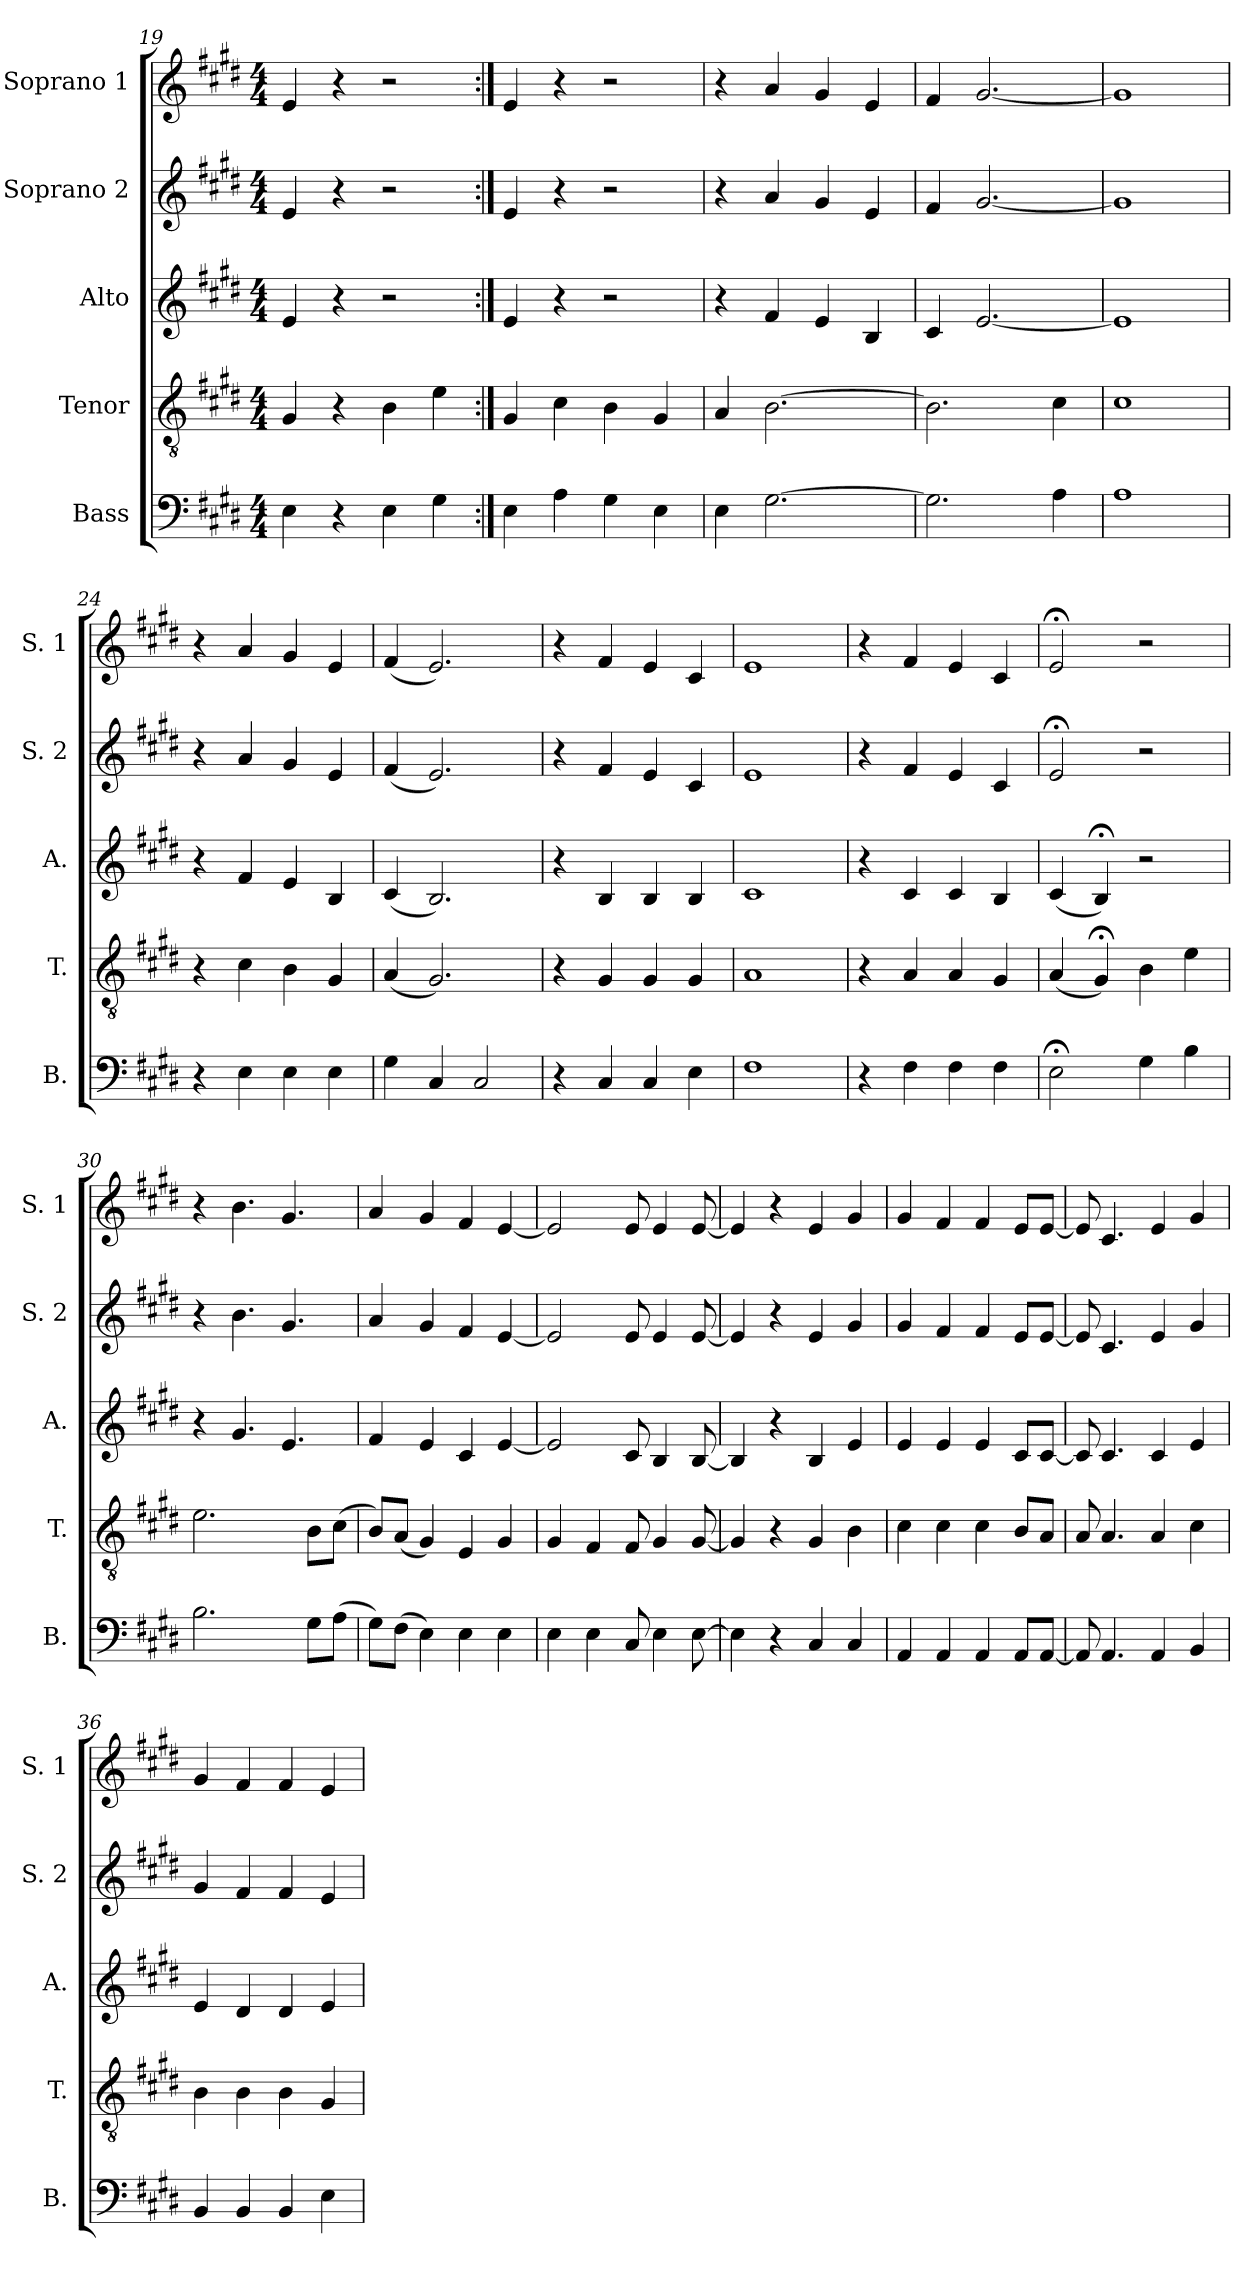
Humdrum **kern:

**kern	**kern	**kern	**kern	**kern
*part5	*part4	*part3	*part2	*part1
*staff5	*staff4	*staff3	*staff2	*staff1
*I"Bass	*I"Tenor	*I"Alto	*I"Soprano 2	*I"Soprano 1
*I'B.	*I'T.	*I'A.	*I'S. 2	*I'S. 1
*clefF4	*clefGv2	*clefG2	*clefG2	*clefG2
*k[f#c#g#d#]	*k[f#c#g#d#]	*k[f#c#g#d#]	*k[f#c#g#d#]	*k[f#c#g#d#]
*M4/4	*M4/4	*M4/4	*M4/4	*M4/4
=19	=19	=19	=19	=19
4E\	4G#/	4e/	4e/	4e/
4r	4r	4r	4r	4r
4E\	4B\	2r	2r	2r
4G#\	4e\	.	.	.
!!LO:PB:g=z
=20:|!	=20:|!	=20:|!	=20:|!	=20:|!
4E\	4G#/	4e/	4e/	4e/
4A\	4c#\	4r	4r	4r
4G#\	4B\	2r	2r	2r
4E\	4G#/	.	.	.
=21	=21	=21	=21	=21
4E\	4A/	4r	4r	4r
[2.G#\	[2.B\	4f#/	4a/	4a/
.	.	4e/	4g#/	4g#/
.	.	4B/	4e/	4e/
=22	=22	=22	=22	=22
2.G#\]	2.B\]	4c#/	4f#/	4f#/
.	.	[2.e/	[2.g#/	[2.g#/
4A\	4c#\	.	.	.
=23	=23	=23	=23	=23
1A	1c#	1e]	1g#]	1g#]
=24	=24	=24	=24	=24
4r	4r	4r	4r	4r
4E\	4c#\	4f#/	4a/	4a/
4E\	4B\	4e/	4g#/	4g#/
4E\	4G#/	4B/	4e/	4e/
!!LO:LB:g=z
=25	=25	=25	=25	=25
4G#\	(4A/	(4c#/	(4f#/	(4f#/
4C#/	2.G#/)	2.B/)	2.e/)	2.e/)
2C#/	.	.	.	.
=26	=26	=26	=26	=26
4r	4r	4r	4r	4r
4C#/	4G#/	4B/	4f#/	4f#/
4C#/	4G#/	4B/	4e/	4e/
4E\	4G#/	4B/	4c#/	4c#/
=27	=27	=27	=27	=27
1F#	1A	1c#	1e	1e
=28	=28	=28	=28	=28
4r	4r	4r	4r	4r
4F#\	4A/	4c#/	4f#/	4f#/
4F#\	4A/	4c#/	4e/	4e/
4F#\	4G#/	4B/	4c#/	4c#/
=29	=29	=29	=29	=29
2E;<\	(4A/	(4c#/	2e;</	2e;</
.	4G#;</)	4B;</)	.	.
4G#\	4B\	2r	2r	2r
4B\	4e\	.	.	.
!!LO:LB:g=z
=30	=30	=30	=30	=30
2.B\	2.e\	4r	4r	4r
.	.	4.g#/	4.b\	4.b\
.	.	4.e/	4.g#/	4.g#/
8G#\L	8B\L	.	.	.
(8A\J	(8c#\J	.	.	.
=31	=31	=31	=31	=31
8G#\L)	8B/L)	4f#/	4a/	4a/
(8F#\J	(8A/J	.	.	.
4E\)	4G#/)	4e/	4g#/	4g#/
4E\	4E/	4c#/	4f#/	4f#/
4E\	4G#/	[4e/	[4e/	[4e/
=32	=32	=32	=32	=32
4E\	4G#/	2e/]	2e/]	2e/]
4E\	4F#/	.	.	.
8C#/	8F#/	8c#/	8e/	8e/
4E\	4G#/	4B/	4e/	4e/
[8E\	[8G#/	[8B/	[8e/	[8e/
=33	=33	=33	=33	=33
4E\]	4G#/]	4B/]	4e/]	4e/]
4r	4r	4r	4r	4r
4C#/	4G#/	4B/	4e/	4e/
4C#/	4B\	4e/	4g#/	4g#/
!!LO:PB:g=z
=34	=34	=34	=34	=34
4AA/	4c#\	4e/	4g#/	4g#/
4AA/	4c#\	4e/	4f#/	4f#/
4AA/	4c#\	4e/	4f#/	4f#/
8AA/L	8B/L	8c#/L	8e/L	8e/L
[8AA/J	8A/J	[8c#/J	[8e/J	[8e/J
=35	=35	=35	=35	=35
8AA/]	8A/	8c#/]	8e/]	8e/]
4.AA/	4.A/	4.c#/	4.c#/	4.c#/
4AA/	4A/	4c#/	4e/	4e/
4BB/	4c#\	4e/	4g#/	4g#/
=36	=36	=36	=36	=36
4BB/	4B\	4e/	4g#/	4g#/
4BB/	4B\	4d#/	4f#/	4f#/
4BB/	4B\	4d#/	4f#/	4f#/
4E\	4G#/	4e/	4e/	4e/
=	=	=	=	=
*-	*-	*-	*-	*-
